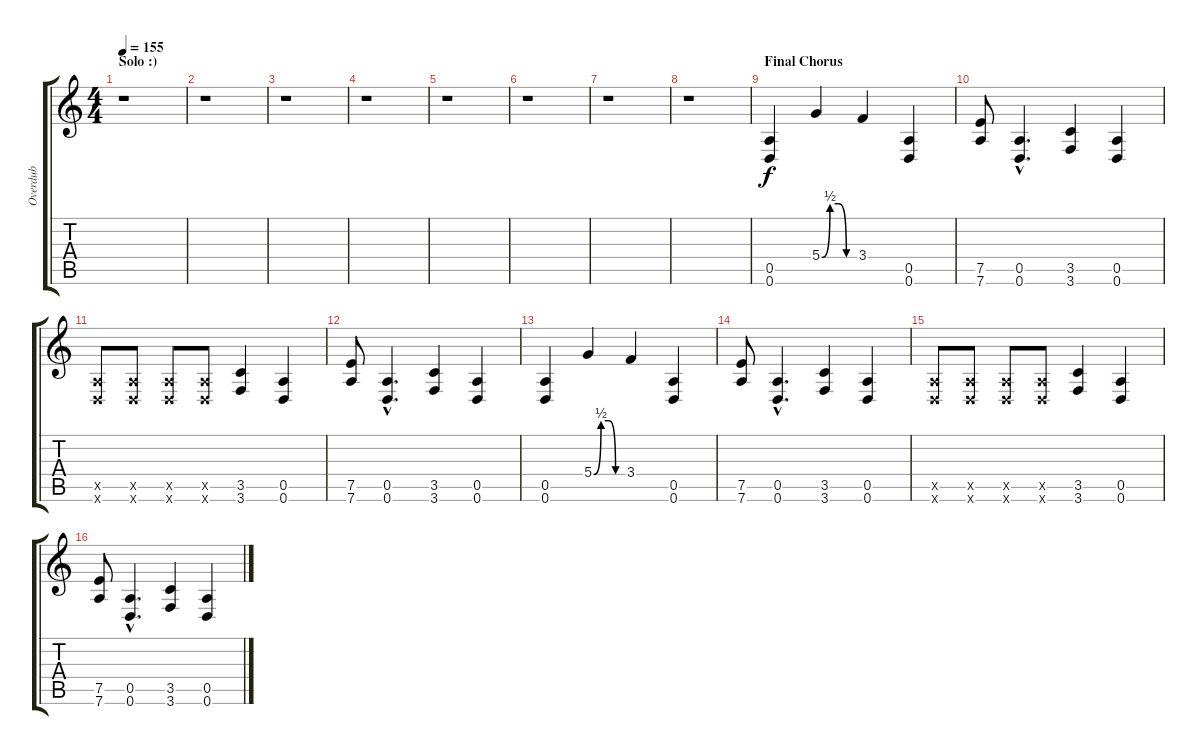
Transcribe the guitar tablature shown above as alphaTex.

\track ("Overdub" "Overdub") {instrument distortionguitar}
\staff {score tabs}
\tuning (E4 B3 G3 D3 A2 D2) {hide}
\ts (4 4)
\section ("" "Solo :)")
\tempo 155
\clef g2
\ks c
r.1{dy f} |
r.1 |
r.1 |
r.1 |
r.1 |
r.1 |
r.1 |
r.1 |
\section ("" "Final Chorus")
(0.5 0.6).4{volume 16 balance 2 instrument distortionguitar} 5.4{be (custom 0 0 15 2 30 2 45 0 60 0)}.4 3.4.4 (0.5 0.6).4 |
(7.5 7.6).8 (0.5{hac} 0.6{hac}).4{d} (3.5 3.6).4 (0.5 0.6).4 |
(0.5{x} 0.6{x}).8 (0.5{x} 0.6{x}).8 (0.5{x} 0.6{x}).8 (0.5{x} 0.6{x}).8 (3.5 3.6).4 (0.5 0.6).4 |
(7.5 7.6).8 (0.5{hac} 0.6{hac}).4{d} (3.5 3.6).4 (0.5 0.6).4 |
(0.5 0.6).4 5.4{be (custom 0 0 15 2 30 2 45 0 60 0)}.4 3.4.4 (0.5 0.6).4 |
(7.5 7.6).8 (0.5{hac} 0.6{hac}).4{d} (3.5 3.6).4 (0.5 0.6).4 |
(0.5{x} 0.6{x}).8 (0.5{x} 0.6{x}).8 (0.5{x} 0.6{x}).8 (0.5{x} 0.6{x}).8 (3.5 3.6).4 (0.5 0.6).4 |
(7.5 7.6).8 (0.5{hac} 0.6{hac}).4{d} (3.5 3.6).4 (0.5 0.6).4
